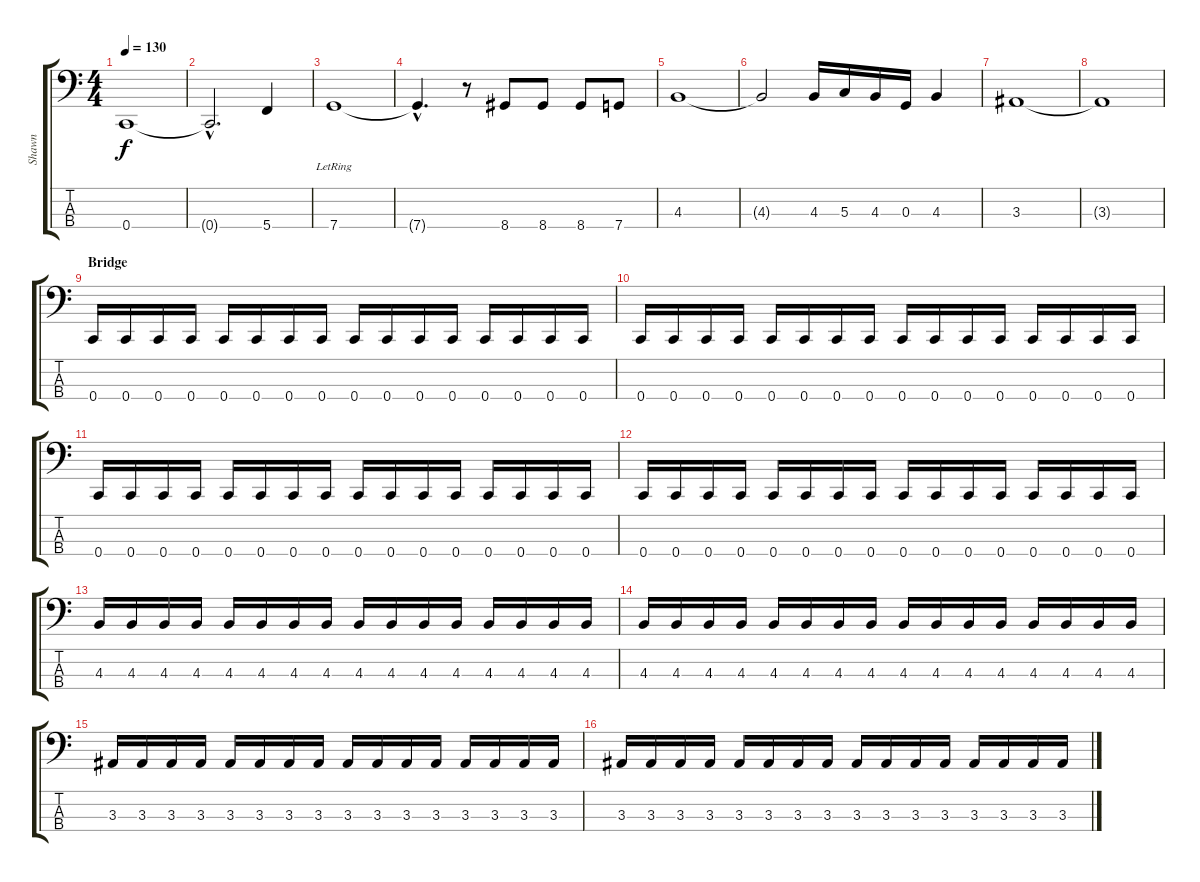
\track ("Shawn" "Shawn") {instrument electricbassfinger}
\staff {score tabs}
\tuning (F2 C2 G1 C1) {hide}
\ts (4 4)
\tempo 130
\clef f4
\ks c
0.4.1{dy f} |
0.4{hac t}.2{d} 5.4.4 |
7.4{lr}.1 |
7.4{hac t}.4{d} r.8 8.4.8 8.4.8 8.4.8 7.4.8 |
4.3.1 |
4.3{t}.2 4.3.16 5.3.16 4.3.16 0.3.16 4.3.4 |
3.3.1 |
3.3{t}.1 |
\section ("" "Bridge")
0.4.16 0.4.16 0.4.16 0.4.16 0.4.16 0.4.16 0.4.16 0.4.16 0.4.16 0.4.16 0.4.16 0.4.16 0.4.16 0.4.16 0.4.16 0.4.16 |
0.4.16 0.4.16 0.4.16 0.4.16 0.4.16 0.4.16 0.4.16 0.4.16 0.4.16 0.4.16 0.4.16 0.4.16 0.4.16 0.4.16 0.4.16 0.4.16 |
0.4.16 0.4.16 0.4.16 0.4.16 0.4.16 0.4.16 0.4.16 0.4.16 0.4.16 0.4.16 0.4.16 0.4.16 0.4.16 0.4.16 0.4.16 0.4.16 |
0.4.16 0.4.16 0.4.16 0.4.16 0.4.16 0.4.16 0.4.16 0.4.16 0.4.16 0.4.16 0.4.16 0.4.16 0.4.16 0.4.16 0.4.16 0.4.16 |
4.3.16 4.3.16 4.3.16 4.3.16 4.3.16 4.3.16 4.3.16 4.3.16 4.3.16 4.3.16 4.3.16 4.3.16 4.3.16 4.3.16 4.3.16 4.3.16 |
4.3.16 4.3.16 4.3.16 4.3.16 4.3.16 4.3.16 4.3.16 4.3.16 4.3.16 4.3.16 4.3.16 4.3.16 4.3.16 4.3.16 4.3.16 4.3.16 |
3.3.16 3.3.16 3.3.16 3.3.16 3.3.16 3.3.16 3.3.16 3.3.16 3.3.16 3.3.16 3.3.16 3.3.16 3.3.16 3.3.16 3.3.16 3.3.16 |
3.3.16 3.3.16 3.3.16 3.3.16 3.3.16 3.3.16 3.3.16 3.3.16 3.3.16 3.3.16 3.3.16 3.3.16 3.3.16 3.3.16 3.3.16 3.3.16
